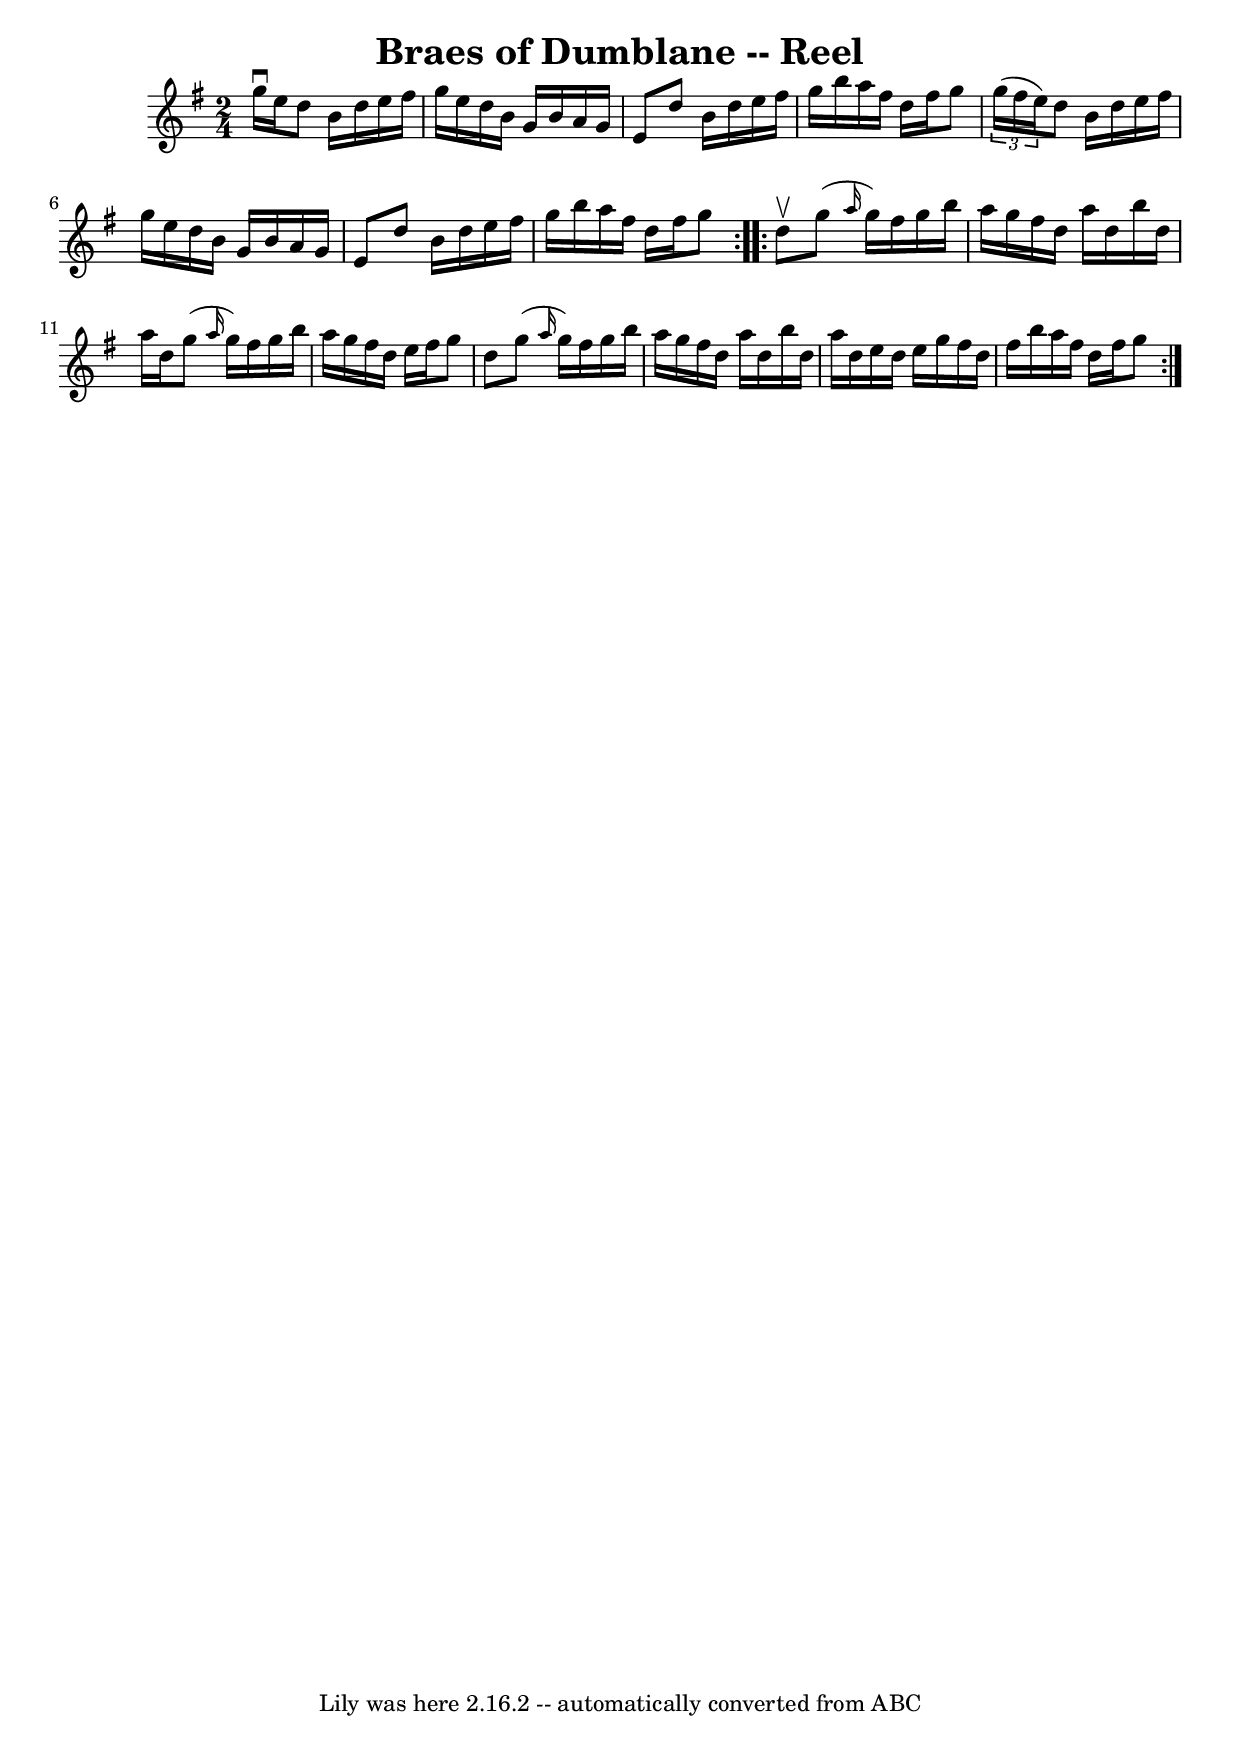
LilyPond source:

\version "2.16.2"
\include "Mammoth.ily"
\header {
  %% book = "Ryan's Mammoth Collection"
  crossRefNumber = "1"
  footnotes = ""
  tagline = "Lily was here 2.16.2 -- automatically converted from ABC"
  title = "Braes of Dumblane -- Reel"

}
voicedefault =  {



  \repeat volta 2 {

    \time 2/4 
    \key g \major     g''16^\downbow e''16   |
    d''8 b'16         d''16 e''16 fis''16 g''16 e''16   |
    d''16 b'16 g'16        b'16 a'16 g'16 e'8   |
    d''8 b'16 d''16 e''16         fis''16 g''16 b''16   |
    a''16 fis''16 d''16 fis''16    
    g''8    \times 2/3 { g''16 (fis''16 e''16)  		       }  |
    d''8         b'16 d''16 e''16 fis''16 g''16 e''16   |
    d''16 b'16        g'16 b'16 a'16 g'16 e'8   |
    d''8 b'16 d''16 e''16      fis''16 g''16 b''16   |
    a''16 fis''16 d''16 fis''16   
    g''8  
  } 
  \repeat volta 2 {     d''8^\upbow  |
    g''8 (\grace { a''16 
		    		 } g''16) fis''16 g''16 b''16 a''16 g''16   |
         fis''16 d''16 a''16 d''16 b''16 d''16 a''16 d''16    |
    g''8 (\grace { a''16  
		 } g''16) fis''16 g''16 b''16       a''16 g''16   |
    fis''16 d''16 e''16 fis''16 g''8         d''8   |
    g''8 (\grace { a''16  
		 } g''16) fis''16 g''16        b''16 a''16 g''16   |
    fis''16 d''16 a''16 d''16         b''16 d''16 a''16 d''16   |
    e''16 d''16 e''16 g''16        fis''16 d''16 fis''16 b''16   |
    a''16 fis''16 d''16    
    fis''16 g''8  
  }   

}

\score{
  <<

    \context Staff="default"
    {
      \voicedefault 
      
    }

  >>
  \layout {
    
  }
  \midi {
  }

}
